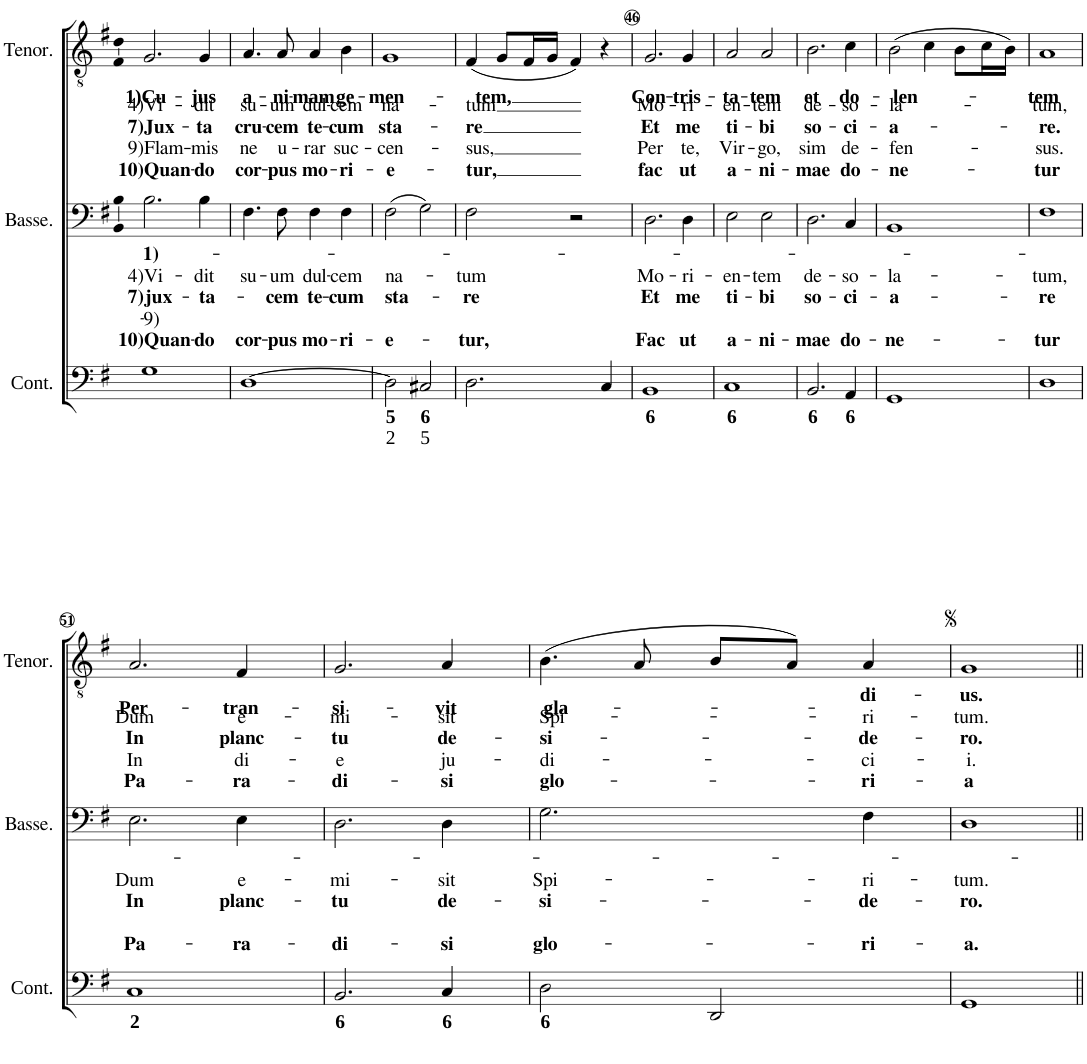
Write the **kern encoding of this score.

**kern	**text	**text	**kern	**text	**text	**text	**text	**text	**kern	**text	**text	**text	**text	**text
*part3	*part3	*part3	*part2	*part2	*part2	*part2	*part2	*part2	*part1	*part1	*part1	*part1	*part1	*part1
*staff3	*staff3	*staff3	*staff2	*staff2	*staff2	*staff2	*staff2	*staff2	*staff1	*staff1	*staff1	*staff1	*staff1	*staff1
*I"Continuo	*	*	*I"Bass	*	*	*	*	*	*I"Tenor	*	*	*	*	*
*I'Cont.	*	*	*	*	*	*	*	*	*I'Tenor.	*	*	*	*	*
!!LO:PB:g=z
*clefF4	*	*	*clefF4	*	*	*	*	*	*clefGv2	*	*	*	*	*
*k[f#]	*	*	*k[f#]	*	*	*	*	*	*k[f#]	*	*	*	*	*
*M2/2	*	*	*M2/2	*	*	*	*	*	*M2/2	*	*	*	*	*
*met(c|)	*	*	*met(c|)	*	*	*	*	*	*met(c|)	*	*	*	*	*
=42	=42	=42	=42	=42	=42	=42	=42	=42	=42	=42	=42	=42	=42	=42
!	!	!	!	!LO:LY:b	!LO:LY:b	!LO:LY:b	!LO:LY:b	!LO:LY:b	!	!LO:LY:b	!LO:LY:b	!LO:LY:b	!LO:LY:b	!LO:LY:b
1G	.	.	2.B\	1)-	4)Vi-	7)jux-	9)-	10)Quan-	2.G/	1)Cu-	4)Vi-	7)Jux-	9)Flam-	10)Quan-
!	!	!	!	!	!LO:LY:b	!LO:LY:b	!	!LO:LY:b	!	!LO:LY:b	!LO:LY:b	!LO:LY:b	!LO:LY:b	!LO:LY:b
.	.	.	4B\	.	-dit	-ta-	.	-do	4G/	-jus	-dit	-ta	-mis	-do
=43	=43	=43	=43	=43	=43	=43	=43	=43	=43	=43	=43	=43	=43	=43
!	!	!	!	!	!LO:LY:b	!	!	!LO:LY:b	!	!LO:LY:b	!LO:LY:b	!LO:LY:b	!LO:LY:b	!LO:LY:b
[1D	.	.	4.F#\	.	su-	.	.	cor-	4.A/	a-	su-	cru-	ne	cor-
!	!	!	!	!	!LO:LY:b	!LO:LY:b	!	!LO:LY:b	!	!LO:LY:b	!LO:LY:b	!LO:LY:b	!LO:LY:b	!LO:LY:b
.	.	.	8F#\	.	-um	-cem	.	-pus	8A/	-ni-	-um	-cem	u-	-pus
!	!	!	!	!	!LO:LY:b	!LO:LY:b	!	!LO:LY:b	!	!LO:LY:b	!LO:LY:b	!LO:LY:b	!LO:LY:b	!LO:LY:b
.	.	.	4F#\	.	dul-	te-	.	mo-	4A/	-mam	dul-	te-	-rar	mo-
!	!	!	!	!	!LO:LY:b	!LO:LY:b	!	!LO:LY:b	!	!LO:LY:b	!LO:LY:b	!LO:LY:b	!LO:LY:b	!LO:LY:b
.	.	.	4F#\	.	-cem	-cum	.	-ri-	4B\	ge-	-cem	-cum	suc-	-ri-
=44	=44	=44	=44	=44	=44	=44	=44	=44	=44	=44	=44	=44	=44	=44
!	!LO:LY:b	!LO:LY:b	!	!	!LO:LY:b	!LO:LY:b	!	!LO:LY:b	!	!LO:LY:b	!LO:LY:b	!LO:LY:b	!LO:LY:b	!LO:LY:b
2D\]	5	2	(2F#\	.	na-	sta-	.	-e-	1G	-men-	na-	sta-	-cen-	-e-
!	!LO:LY:b	!LO:LY:b	!	!	!	!	!	!	!	!	!	!	!	!
2C#X/	6	5	2G\)	.	.	.	.	.	.	.	.	.	.	.
=45	=45	=45	=45	=45	=45	=45	=45	=45	=45	=45	=45	=45	=45	=45
!	!	!	!	!	!LO:LY:b	!LO:LY:b	!	!LO:LY:b	!	!LO:LY:b	!LO:LY:b	!LO:LY:b	!LO:LY:b	!LO:LY:b
2.D\	.	.	2F#\	.	-tum	-re	.	-tur,	(4F#/	-tem,	-tum	-re	-sus,	-tur,
.	.	.	.	.	.	.	.	.	8G/L	.	.	.	.	.
.	.	.	.	.	.	.	.	.	16F#/L	.	.	.	.	.
.	.	.	.	.	.	.	.	.	16G/JJ	.	.	.	.	.
.	.	.	2r	.	.	.	.	.	4F#/)	.	.	.	.	.
4C/	.	.	.	.	.	.	.	.	4r	.	.	.	.	.
=46	=46	=46	=46	=46	=46	=46	=46	=46	=46	=46	=46	=46	=46	=46
!	!LO:LY:b	!	!	!	!LO:LY:b	!LO:LY:b	!	!LO:LY:b	!	!LO:LY:b	!LO:LY:b	!LO:LY:b	!LO:LY:b	!LO:LY:b
1BB	6	.	2.D\	.	Mo-	Et	.	Fac	2.G/	Con-	Mo-	Et	Per	fac
!	!	!	!	!	!LO:LY:b	!LO:LY:b	!	!LO:LY:b	!	!LO:LY:b	!LO:LY:b	!LO:LY:b	!LO:LY:b	!LO:LY:b
.	.	.	4D\	.	-ri-	me	.	ut	4G/	-tris-	-ri-	me	te,	ut
=47	=47	=47	=47	=47	=47	=47	=47	=47	=47	=47	=47	=47	=47	=47
!	!LO:LY:b	!	!	!	!LO:LY:b	!LO:LY:b	!	!LO:LY:b	!	!LO:LY:b	!LO:LY:b	!LO:LY:b	!LO:LY:b	!LO:LY:b
1C	6	.	2E\	.	-en-	ti-	.	a-	2A/	-ta-	-en-	ti-	Vir-	a-
!	!	!	!	!	!LO:LY:b	!LO:LY:b	!	!LO:LY:b	!	!LO:LY:b	!LO:LY:b	!LO:LY:b	!LO:LY:b	!LO:LY:b
.	.	.	2E\	.	-tem	-bi	.	-ni-	2A/	-tem	-tem	-bi	-go,	-ni-
=48	=48	=48	=48	=48	=48	=48	=48	=48	=48	=48	=48	=48	=48	=48
!	!LO:LY:b	!	!	!	!LO:LY:b	!LO:LY:b	!	!LO:LY:b	!	!LO:LY:b	!LO:LY:b	!LO:LY:b	!LO:LY:b	!LO:LY:b
2.BB/	6	.	2.D\	.	de-	so-	.	-mae	2.B\	et	de-	so-	sim	-mae
!	!LO:LY:b	!	!	!	!LO:LY:b	!LO:LY:b	!	!LO:LY:b	!	!LO:LY:b	!LO:LY:b	!LO:LY:b	!LO:LY:b	!LO:LY:b
4AA/	6	.	4C/	.	-so-	-ci-	.	do-	4c\	do-	-so-	-ci-	de-	do-
=49	=49	=49	=49	=49	=49	=49	=49	=49	=49	=49	=49	=49	=49	=49
!	!	!	!	!	!LO:LY:b	!LO:LY:b	!	!LO:LY:b	!	!LO:LY:b	!LO:LY:b	!LO:LY:b	!LO:LY:b	!LO:LY:b
1GG	.	.	1BB	.	-la-	-a-	.	-ne-	(2B\	-len-	-la-	-a-	-fen-	-ne-
.	.	.	.	.	.	.	.	.	4c\	.	.	.	.	.
.	.	.	.	.	.	.	.	.	8B\L	.	.	.	.	.
.	.	.	.	.	.	.	.	.	16c\L	.	.	.	.	.
.	.	.	.	.	.	.	.	.	16B\JJ)	.	.	.	.	.
=50	=50	=50	=50	=50	=50	=50	=50	=50	=50	=50	=50	=50	=50	=50
!	!	!	!	!	!LO:LY:b	!LO:LY:b	!	!LO:LY:b	!	!LO:LY:b	!LO:LY:b	!LO:LY:b	!LO:LY:b	!LO:LY:b
1D	.	.	1F#	.	-tum,	-re	.	-tur	1A	-tem	-tum,	-re.	-sus.	-tur
!!LO:LB:g=z
=51	=51	=51	=51	=51	=51	=51	=51	=51	=51	=51	=51	=51	=51	=51
!	!LO:LY:b	!	!	!	!LO:LY:b	!LO:LY:b	!	!LO:LY:b	!	!LO:LY:b	!LO:LY:b	!LO:LY:b	!LO:LY:b	!LO:LY:b
1C	2	.	2.E\	.	Dum	In	.	Pa-	2.A/	Per-	Dum	In	In	Pa-
!	!	!	!	!	!LO:LY:b	!LO:LY:b	!	!LO:LY:b	!	!LO:LY:b	!LO:LY:b	!LO:LY:b	!LO:LY:b	!LO:LY:b
.	.	.	4E\	.	e-	planc-	.	-ra-	4F#/	-tran-	e-	planc-	di-	-ra-
=52	=52	=52	=52	=52	=52	=52	=52	=52	=52	=52	=52	=52	=52	=52
!	!LO:LY:b	!	!	!	!LO:LY:b	!LO:LY:b	!	!LO:LY:b	!	!LO:LY:b	!LO:LY:b	!LO:LY:b	!LO:LY:b	!LO:LY:b
2.BB/	6	.	2.D\	.	-mi-	-tu	.	-di-	2.G/	-si-	-mi-	-tu	-e	-di-
!	!LO:LY:b	!	!	!	!LO:LY:b	!LO:LY:b	!	!LO:LY:b	!	!LO:LY:b	!LO:LY:b	!LO:LY:b	!LO:LY:b	!LO:LY:b
4C/	6	.	4D\	.	-sit	de-	.	-si	4A/	-vit	-sit	de-	ju-	-si
=53	=53	=53	=53	=53	=53	=53	=53	=53	=53	=53	=53	=53	=53	=53
!	!LO:LY:b	!	!	!	!LO:LY:b	!LO:LY:b	!	!LO:LY:b	!	!LO:LY:b	!LO:LY:b	!LO:LY:b	!LO:LY:b	!LO:LY:b
2D\	6	.	2.G\	.	Spi-	-si-	.	glo-	(4.B\	gla-	Spi-	-si-	-di-	glo-
.	.	.	.	.	.	.	.	.	8A/	.	.	.	.	.
2DD/	.	.	.	.	.	.	.	.	8B/L	.	.	.	.	.
.	.	.	.	.	.	.	.	.	8A/J)	.	.	.	.	.
!	!	!	!	!	!LO:LY:b	!LO:LY:b	!	!LO:LY:b	!	!LO:LY:b	!LO:LY:b	!LO:LY:b	!LO:LY:b	!LO:LY:b
.	.	.	4F#\	.	-ri-	-de-	.	-ri-	4A/	-di-	-ri-	-de-	-ci-	-ri-
=54	=54	=54	=54	=54	=54	=54	=54	=54	=54	=54	=54	=54	=54	=54
!	!	!	!	!	!LO:LY:b	!LO:LY:b	!	!LO:LY:b	!	!LO:LY:b	!LO:LY:b	!LO:LY:b	!LO:LY:b	!LO:LY:b
1GG	.	.	1D	.	-tum.	-ro.	.	-a.	1G	-us.	-tum.	-ro.	-i.	-a
=||	=||	=||	=||	=||	=||	=||	=||	=||	=||	=||	=||	=||	=||	=||
*-	*-	*-	*-	*-	*-	*-	*-	*-	*-	*-	*-	*-	*-	*-
